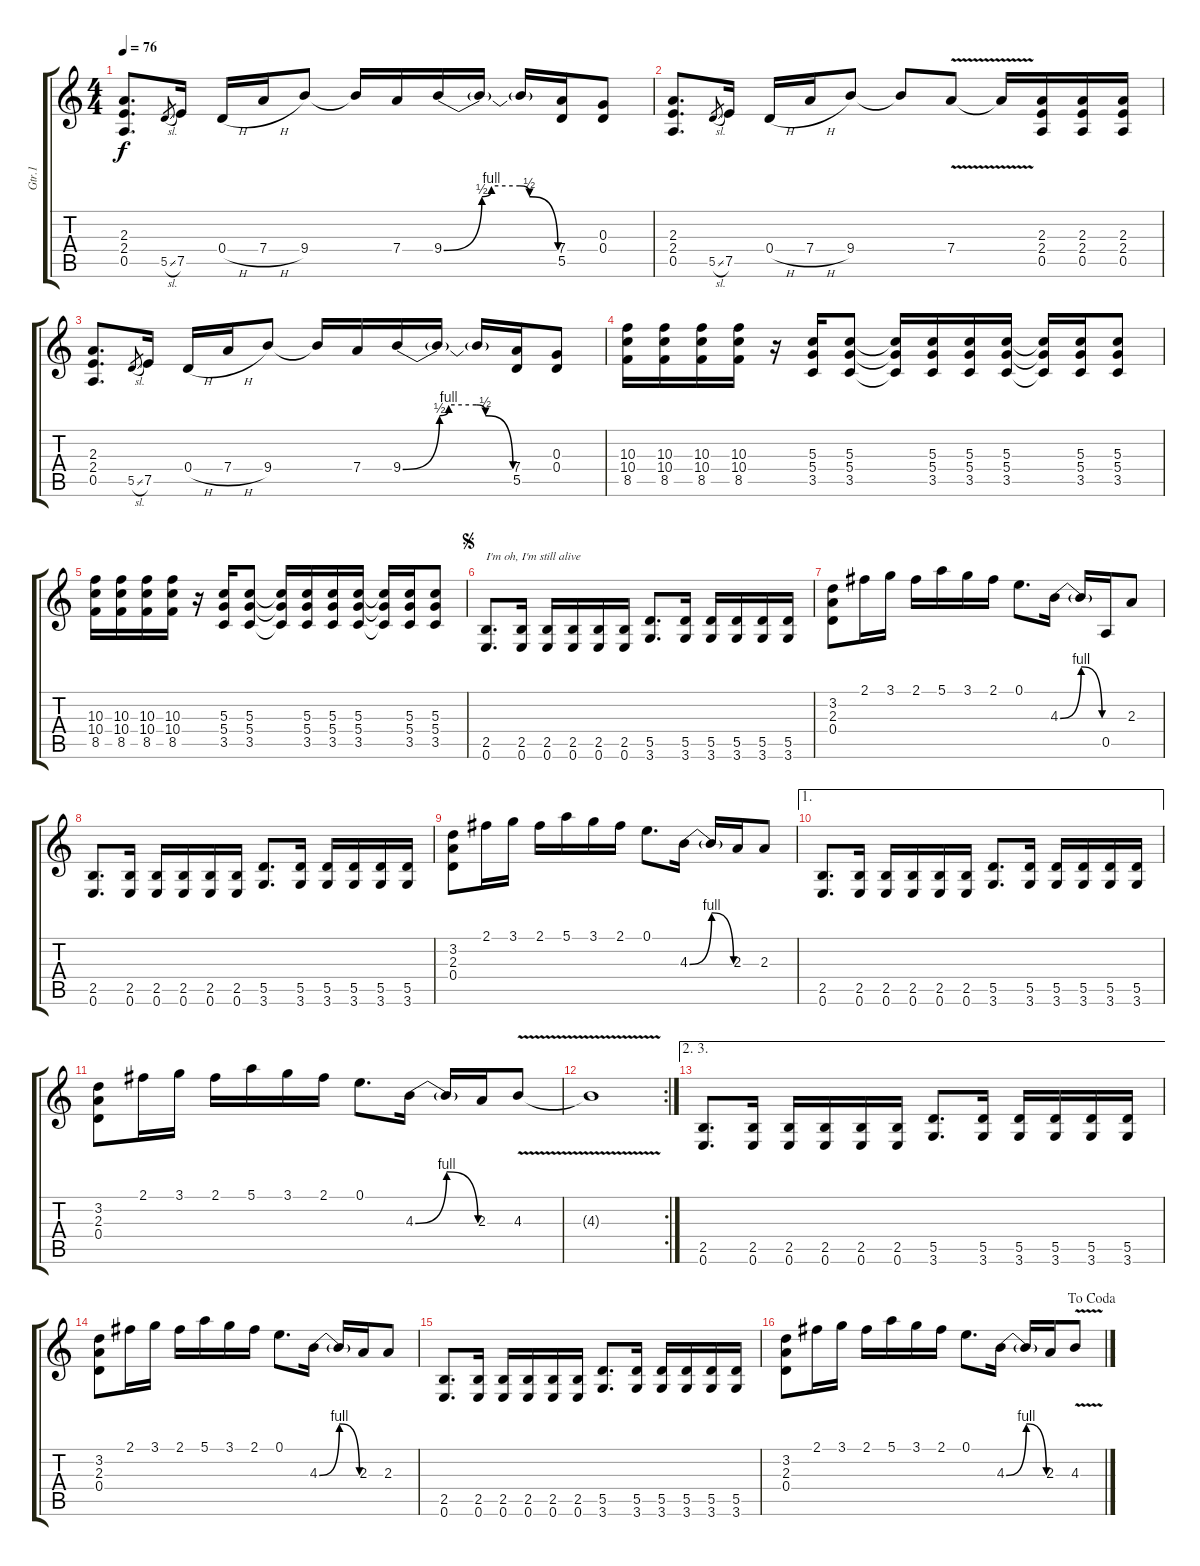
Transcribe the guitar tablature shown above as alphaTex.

\track ("Gtr.1" "Gtr.1") {instrument distortionguitar}
\staff {score tabs}
\tuning (E4 B3 G3 D3 A2 E2) {hide}
\ts (4 4)
\tempo 76
\clef g2
\ks c
(2.3 2.4 0.5).8{d dy f} 5.5{sl}.8{gr} 7.5.16 0.4{h}.16 7.4{h}.16 9.4.8 9.4{t}.16 7.4.16 9.4{be (custom 0 0 20 2 25 4 40 4 45 2 60 0)}.16 9.4{t}.16 9.4{t}.16 (7.4 5.5).16 (0.3 0.4).8 |
(2.3 2.4 0.5).8{d} 5.5{sl}.8{gr} 7.5.16 0.4{h}.16 7.4{h}.16 9.4.8 9.4{t}.8 7.4{v}.8 7.4{t}.16 (2.3 2.4 0.5).16 (2.3 2.4 0.5).16 (2.3 2.4 0.5).16 |
(2.3 2.4 0.5).8{d} 5.5{sl}.8{gr} 7.5.16 0.4{h}.16 7.4{h}.16 9.4.8 9.4{t}.16 7.4.16 9.4{be (custom 0 0 20 2 25 4 40 4 45 2 60 0)}.16 9.4{t}.16 9.4{t}.16 (7.4 5.5).16 (0.3 0.4).8 |
(10.3 10.4 8.5).16 (10.3 10.4 8.5).16 (10.3 10.4 8.5).16 (10.3 10.4 8.5).16 r.16 (5.3 5.4 3.5).16 (5.3 5.4 3.5).8 (5.3{t} 5.4{t} 3.5{t}).16 (5.3 5.4 3.5).16 (5.3 5.4 3.5).16 (5.3 5.4 3.5).16 (5.3{t} 5.4{t} 3.5{t}).16 (5.3 5.4 3.5).16 (5.3 5.4 3.5).8 |
(10.3 10.4 8.5).16 (10.3 10.4 8.5).16 (10.3 10.4 8.5).16 (10.3 10.4 8.5).16 r.16 (5.3 5.4 3.5).16 (5.3 5.4 3.5).8 (5.3{t} 5.4{t} 3.5{t}).16 (5.3 5.4 3.5).16 (5.3 5.4 3.5).16 (5.3 5.4 3.5).16 (5.3{t} 5.4{t} 3.5{t}).16 (5.3 5.4 3.5).16 (5.3 5.4 3.5).8 |
\jump segno
(2.5 0.6).8{d txt "I'm oh, I'm still alive"} (2.5 0.6).16 (2.5 0.6).16 (2.5 0.6).16 (2.5 0.6).16 (2.5 0.6).16 (5.5 3.6).8{d} (5.5 3.6).16 (5.5 3.6).16 (5.5 3.6).16 (5.5 3.6).16 (5.5 3.6).16 |
(3.2 2.3 0.4).8 2.1.16 3.1.16 2.1.16 5.1.16 3.1.16 2.1.16 0.1.8{d} 4.3{be (bendrelease 0 0 15 4 45 4 60 0)}.16 4.3{t}.16 0.5.16 2.3.8 |
(2.5 0.6).8{d} (2.5 0.6).16 (2.5 0.6).16 (2.5 0.6).16 (2.5 0.6).16 (2.5 0.6).16 (5.5 3.6).8{d} (5.5 3.6).16 (5.5 3.6).16 (5.5 3.6).16 (5.5 3.6).16 (5.5 3.6).16 |
(3.2 2.3 0.4).8 2.1.16 3.1.16 2.1.16 5.1.16 3.1.16 2.1.16 0.1.8{d} 4.3{be (bendrelease 0 0 15 4 45 4 60 0)}.16 4.3{t}.16 2.3.16 2.3.8 |
\ae 1
(2.5 0.6).8{d} (2.5 0.6).16 (2.5 0.6).16 (2.5 0.6).16 (2.5 0.6).16 (2.5 0.6).16 (5.5 3.6).8{d} (5.5 3.6).16 (5.5 3.6).16 (5.5 3.6).16 (5.5 3.6).16 (5.5 3.6).16 |
(3.2 2.3 0.4).8 2.1.16 3.1.16 2.1.16 5.1.16 3.1.16 2.1.16 0.1.8{d} 4.3{be (bendrelease 0 0 15 4 45 4 60 0)}.16 4.3{t}.16 2.3.16 4.3{v}.8 |
\rc 2
4.3{t}.1 |
\ae (2 3)
(2.5 0.6).8{d} (2.5 0.6).16 (2.5 0.6).16 (2.5 0.6).16 (2.5 0.6).16 (2.5 0.6).16 (5.5 3.6).8{d} (5.5 3.6).16 (5.5 3.6).16 (5.5 3.6).16 (5.5 3.6).16 (5.5 3.6).16 |
(3.2 2.3 0.4).8 2.1.16 3.1.16 2.1.16 5.1.16 3.1.16 2.1.16 0.1.8{d} 4.3{be (bendrelease 0 0 15 4 45 4 60 0)}.16 4.3{t}.16 2.3.16 2.3.8 |
(2.5 0.6).8{d} (2.5 0.6).16 (2.5 0.6).16 (2.5 0.6).16 (2.5 0.6).16 (2.5 0.6).16 (5.5 3.6).8{d} (5.5 3.6).16 (5.5 3.6).16 (5.5 3.6).16 (5.5 3.6).16 (5.5 3.6).16 |
\jump dacoda
(3.2 2.3 0.4).8 2.1.16 3.1.16 2.1.16 5.1.16 3.1.16 2.1.16 0.1.8{d} 4.3{be (bendrelease 0 0 15 4 45 4 60 0)}.16 4.3{t}.16 2.3.16 4.3{v}.8
